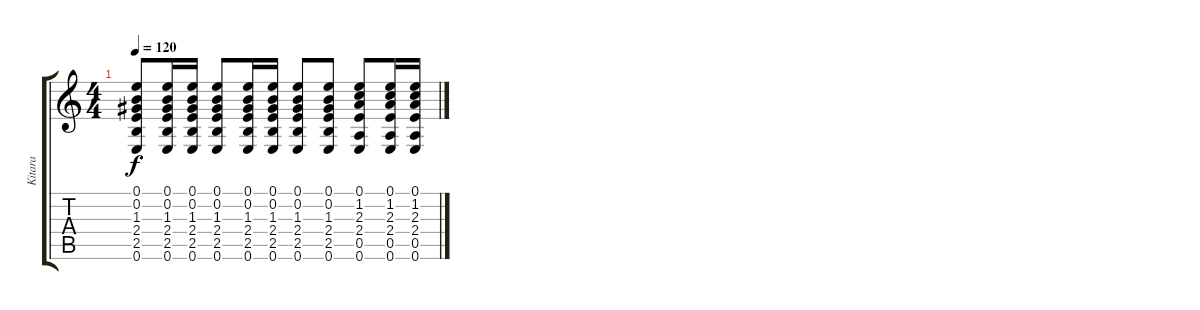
\track ("Kitara" "Kitara") {instrument electricguitarmuted}
\staff {score tabs}
\tuning (E4 B3 G3 D3 A2 E2) {hide}
\ts (4 4)
\tempo 120
\clef g2
\ks c
(0.1 0.2 1.3 2.4 2.5 0.6).8{dy f} (0.1 0.2 1.3 2.4 2.5 0.6).16 (0.1 0.2 1.3 2.4 2.5 0.6).16 (0.1 0.2 1.3 2.4 2.5 0.6).8 (0.1 0.2 1.3 2.4 2.5 0.6).16 (0.1 0.2 1.3 2.4 2.5 0.6).16 (0.1 0.2 1.3 2.4 2.5 0.6).8 (0.1 0.2 1.3 2.4 2.5 0.6).8 (0.1 1.2 2.3 2.4 0.5 0.6).8 (0.1 1.2 2.3 2.4 0.5 0.6).16 (0.1 1.2 2.3 2.4 0.5 0.6).16
